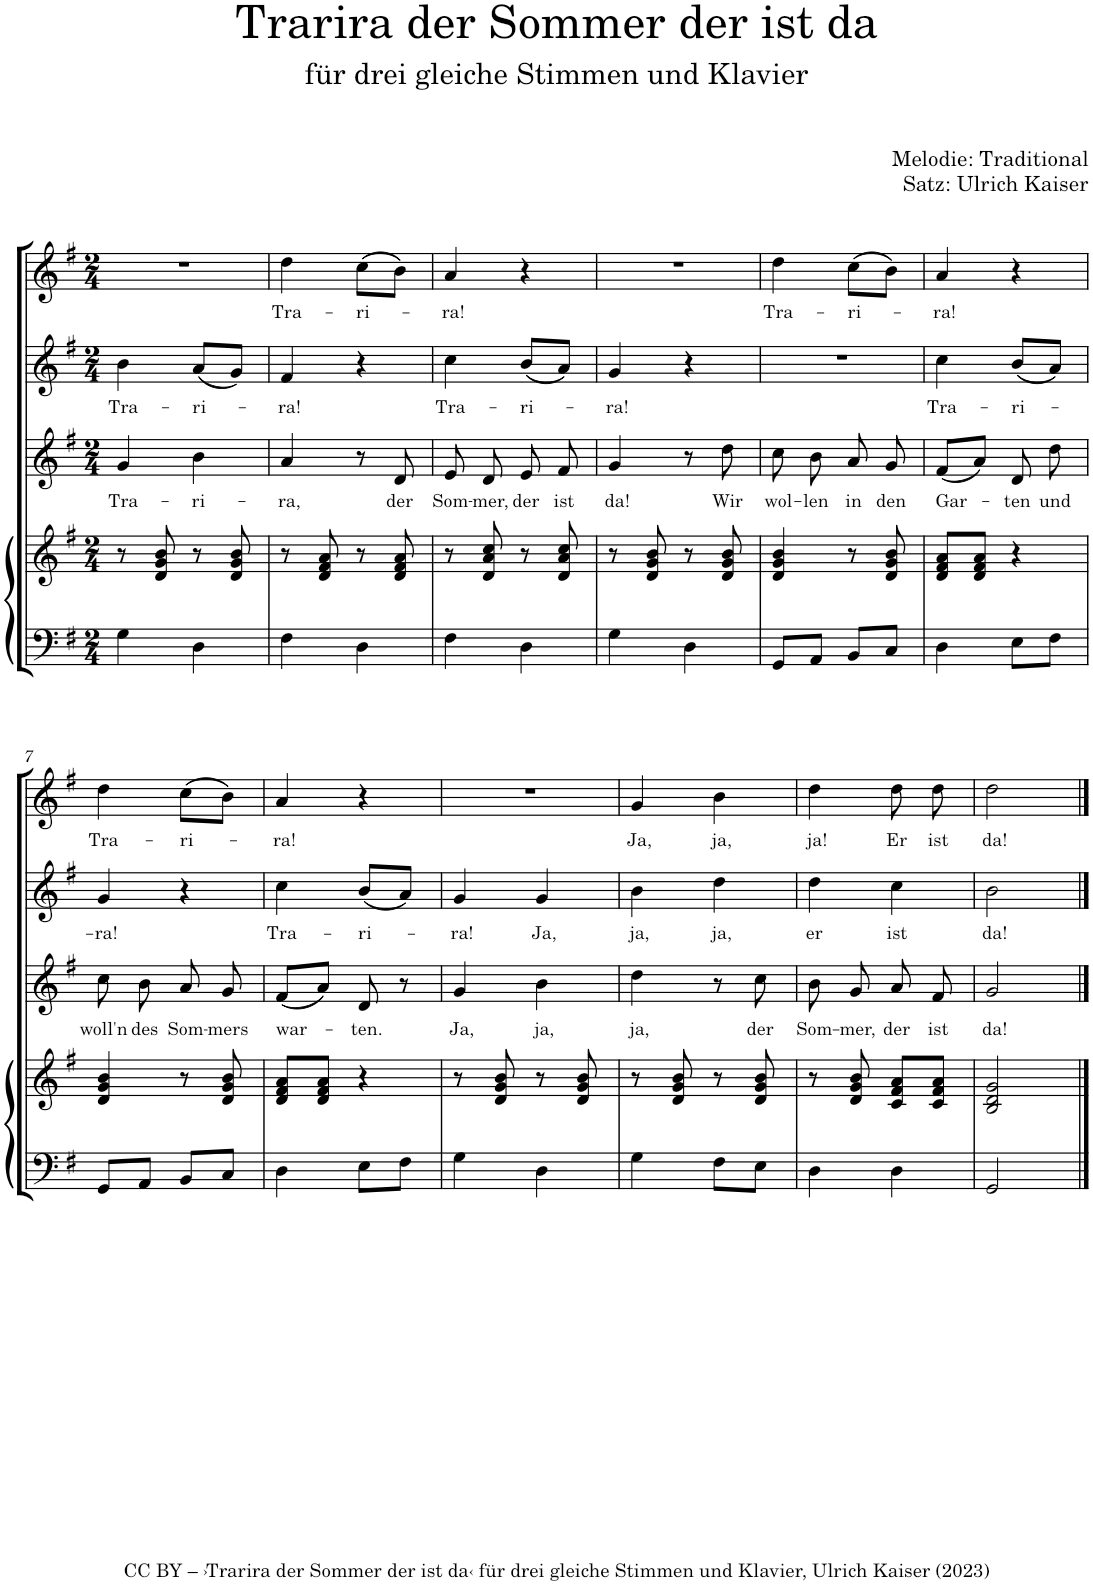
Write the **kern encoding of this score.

**kern	**kern	**kern	**text	**kern	**text	**kern	**text
*part4	*part4	*part3	*part3	*part2	*part2	*part1	*part1
*staff5	*staff4	*staff3	*staff3	*staff2	*staff2	*staff1	*staff1
*I"Klavier	*	*I"Stimme 3	*	*I"Stimme 2	*	*I"Stimme 1	*
*clefF4	*clefG2	*clefG2	*	*clefG2	*	*clefG2	*
*k[f#]	*k[f#]	*k[f#]	*	*k[f#]	*	*k[f#]	*
*M2/4	*M2/4	*M2/4	*	*M2/4	*	*M2/4	*
=1	=1	=1	=1	=1	=1	=1	=1
!	!	!	!LO:LY:b	!	!LO:LY:b	!	!
4G\	8r	4g/	Tra-	4b\	Tra-	2r	.
.	8d/ 8g/ 8b/	.	.	.	.	.	.
!	!	!	!LO:LY:b	!	!LO:LY:b	!	!
4D\	8r	4b\	-ri-	(8a/L	-ri-	.	.
.	8d/ 8g/ 8b/	.	.	8g/J)	.	.	.
=2	=2	=2	=2	=2	=2	=2	=2
!	!	!	!LO:LY:b	!	!LO:LY:b	!	!LO:LY:b
4F#\	8r	4a/	-ra,	4f#/	-ra!	4dd\	Tra-
.	8d/ 8f#/ 8a/	.	.	.	.	.	.
!	!	!	!	!	!	!	!LO:LY:b
4D\	8r	8r	.	4r	.	(8cc\L	-ri-
!	!	!	!LO:LY:b	!	!	!	!
.	8d/ 8f#/ 8a/	8d/	der	.	.	8b\J)	.
=3	=3	=3	=3	=3	=3	=3	=3
!	!	!	!LO:LY:b	!	!LO:LY:b	!	!LO:LY:b
4F#\	8r	8e/	Som-	4cc\	Tra-	4a/	-ra!
!	!	!	!LO:LY:b	!	!	!	!
.	8d/ 8a/ 8cc/	8d/	-mer,	.	.	.	.
!	!	!	!LO:LY:b	!	!LO:LY:b	!	!
4D\	8r	8e/	der	(8b/L	-ri-	4r	.
!	!	!	!LO:LY:b	!	!	!	!
.	8d/ 8a/ 8cc/	8f#/	ist	8a/J)	.	.	.
=4	=4	=4	=4	=4	=4	=4	=4
!	!	!	!LO:LY:b	!	!LO:LY:b	!	!
4G\	8r	4g/	da!	4g/	-ra!	2r	.
.	8d/ 8g/ 8b/	.	.	.	.	.	.
4D\	8r	8r	.	4r	.	.	.
!	!	!	!LO:LY:b	!	!	!	!
.	8d/ 8g/ 8b/	8dd\	Wir	.	.	.	.
=5	=5	=5	=5	=5	=5	=5	=5
!	!	!	!LO:LY:b	!	!	!	!LO:LY:b
8GG/L	4d/ 4g/ 4b/	8cc\	wol-	2r	.	4dd\	Tra-
!	!	!	!LO:LY:b	!	!	!	!
8AA/J	.	8b\	-len	.	.	.	.
!	!	!	!LO:LY:b	!	!	!	!LO:LY:b
8BB/L	8r	8a/	in	.	.	(8cc\L	-ri-
!	!	!	!LO:LY:b	!	!	!	!
8C/J	8d/ 8g/ 8b/	8g/	den	.	.	8b\J)	.
=6	=6	=6	=6	=6	=6	=6	=6
!	!	!	!LO:LY:b	!	!LO:LY:b	!	!LO:LY:b
4D\	8d/ 8f#/ 8a/L	(8f#/L	Gar-	4cc\	Tra-	4a/	-ra!
.	8d/ 8f#/ 8a/J	8a/J)	.	.	.	.	.
!	!	!	!LO:LY:b	!	!LO:LY:b	!	!
8E\L	4r	8d/	-ten	(8b/L	-ri-	4r	.
!	!	!	!LO:LY:b	!	!	!	!
8F#\J	.	8dd\	und	8a/J)	.	.	.
!!LO:LB:g=z
=7	=7	=7	=7	=7	=7	=7	=7
!	!	!	!LO:LY:b	!	!LO:LY:b	!	!LO:LY:b
8GG/L	4d/ 4g/ 4b/	8cc\	woll'n	4g/	-ra!	4dd\	Tra-
!	!	!	!LO:LY:b	!	!	!	!
8AA/J	.	8b\	des	.	.	.	.
!	!	!	!LO:LY:b	!	!	!	!LO:LY:b
8BB/L	8r	8a/	Som-	4r	.	(8cc\L	-ri-
!	!	!	!LO:LY:b	!	!	!	!
8C/J	8d/ 8g/ 8b/	8g/	-mers	.	.	8b\J)	.
=8	=8	=8	=8	=8	=8	=8	=8
!	!	!	!LO:LY:b	!	!LO:LY:b	!	!LO:LY:b
4D\	8d/ 8f#/ 8a/L	(8f#/L	war-	4cc\	Tra-	4a/	-ra!
.	8d/ 8f#/ 8a/J	8a/J)	.	.	.	.	.
!	!	!	!LO:LY:b	!	!LO:LY:b	!	!
8E\L	4r	8d/	-ten.	(8b/L	-ri-	4r	.
8F#\J	.	8r	.	8a/J)	.	.	.
=9	=9	=9	=9	=9	=9	=9	=9
!	!	!	!LO:LY:b	!	!LO:LY:b	!	!
4G\	8r	4g/	Ja,	4g/	-ra!	2r	.
.	8d/ 8g/ 8b/	.	.	.	.	.	.
!	!	!	!LO:LY:b	!	!LO:LY:b	!	!
4D\	8r	4b\	ja,	4g/	Ja,	.	.
.	8d/ 8g/ 8b/	.	.	.	.	.	.
=10	=10	=10	=10	=10	=10	=10	=10
!	!	!	!LO:LY:b	!	!LO:LY:b	!	!LO:LY:b
4G\	8r	4dd\	ja,	4b\	ja,	4g/	Ja,
.	8d/ 8g/ 8b/	.	.	.	.	.	.
!	!	!	!	!	!LO:LY:b	!	!LO:LY:b
8F#\L	8r	8r	.	4dd\	ja,	4b\	ja,
!	!	!	!LO:LY:b	!	!	!	!
8E\J	8d/ 8g/ 8b/	8cc\	der	.	.	.	.
=11	=11	=11	=11	=11	=11	=11	=11
!	!	!	!LO:LY:b	!	!LO:LY:b	!	!LO:LY:b
4D\	8r	8b\	Som-	4dd\	er	4dd\	ja!
!	!	!	!LO:LY:b	!	!	!	!
.	8d/ 8g/ 8b/	8g/	-mer,	.	.	.	.
!	!	!	!LO:LY:b	!	!LO:LY:b	!	!LO:LY:b
4D\	8c/ 8f#/ 8a/L	8a/	der	4cc\	ist	8dd\	Er
!	!	!	!LO:LY:b	!	!	!	!LO:LY:b
.	8c/ 8f#/ 8a/J	8f#/	ist	.	.	8dd\	ist
=12	=12	=12	=12	=12	=12	=12	=12
!	!	!	!LO:LY:b	!	!LO:LY:b	!	!LO:LY:b
2GG/	2B/ 2d/ 2g/	2g/	da!	2b\	da!	2dd\	da!
==	==	==	==	==	==	==	==
*-	*-	*-	*-	*-	*-	*-	*-
